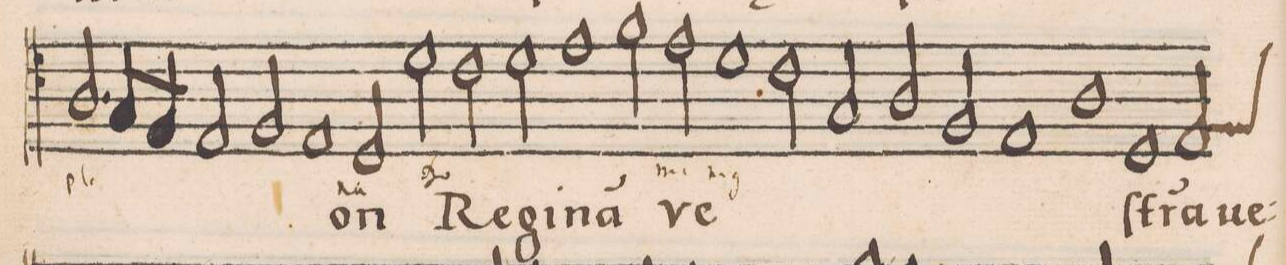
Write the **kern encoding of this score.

**kern	**text	**text
*I"ALTVS	*	*
*clefC4	*	*
*k[]	*	*
*met(C|)	*	*
*M2/1	*	*
2.A/	ple-	.
8G/L	.	.
8F/J	.	.
=13-	=13-	=13-
2E/	.	.
2F/	.	.
1E	.	.
=14-	=14-	=14-
2D/	-na	-on
2d\	Do-	Re-
2c\	.	.
2d\	.	-gi-
=15-	=15-	=15-
1e	.	-na(m)
2f\	.	.
2e\	-mi-	ve-
=16-	=16-	=16-
1d	-n(us)	.
2c\	.	.
2G/	.	.
=17-	=17-	=17-
2A/	.	.
2F/	.	.
1E	.	.
=18-	=18-	=18-
1A	.	.
1D	.	-ſtra(m)
=19-	=19-	=19-
*custos:F	*	*
2E/	.	ue-
*-	*-	*-
